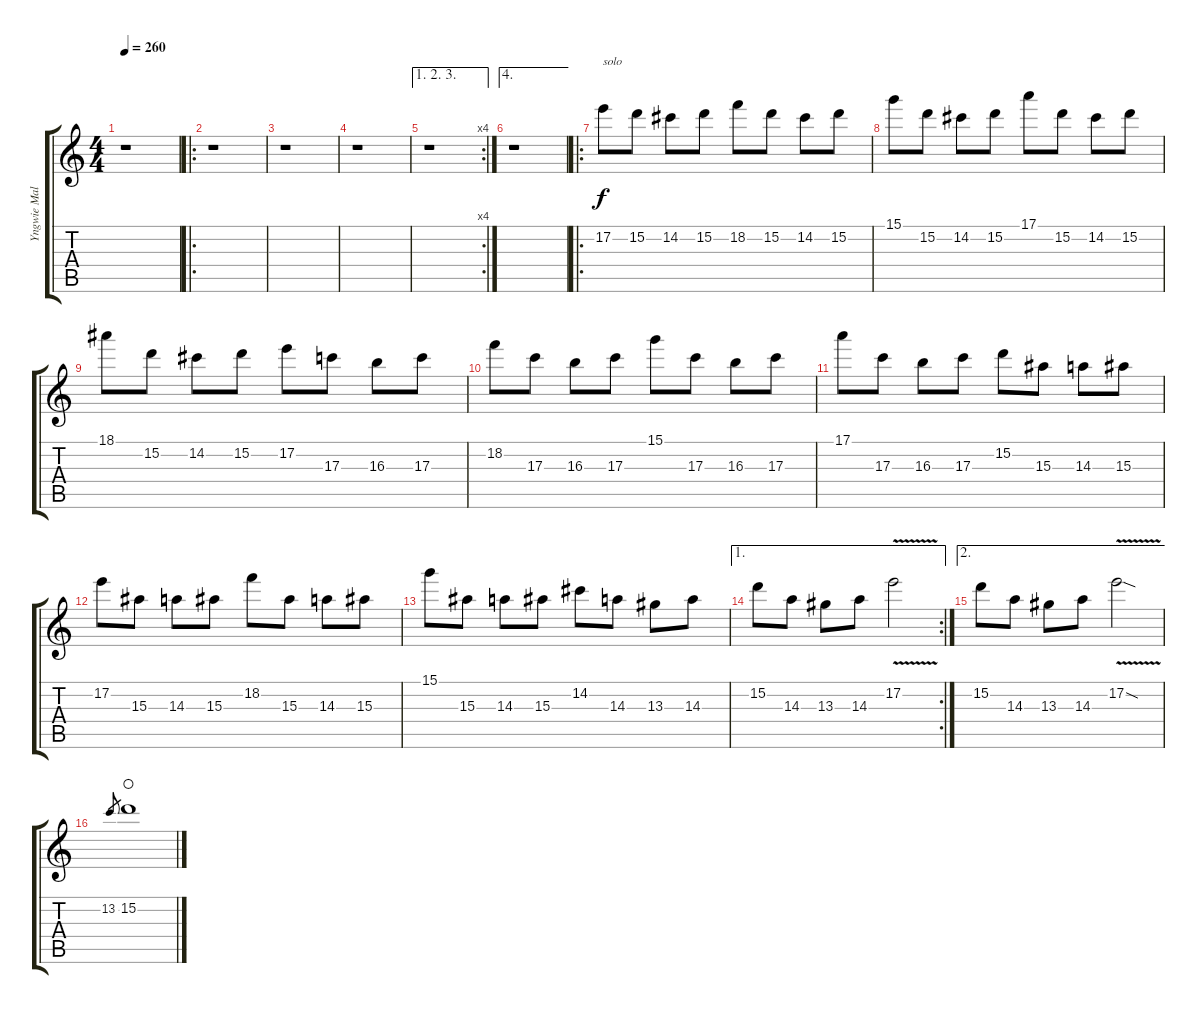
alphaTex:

\track ("Yngwie Malmsteen Solo Guitar" "Yngwie Mal") {instrument acousticguitarsteel}
\staff {score tabs}
\tuning (E4 B3 G3 D3 A2 E2) {hide}
\ts (4 4)
\tempo 260
\clef g2
\ks c
r.1{dy f} |
\ro
r.1 |
r.1 |
r.1 |
\ae (1 2 3)
\rc 4
r.1 |
\ae 4
r.1 |
\ro
17.2.8{txt "solo"} 15.2.8 14.2.8 15.2.8 18.2.8 15.2.8 14.2.8 15.2.8 |
15.1.8 15.2.8 14.2.8 15.2.8 17.1.8 15.2.8 14.2.8 15.2.8 |
18.1.8 15.2.8 14.2.8 15.2.8 17.2.8 17.3.8 16.3.8 17.3.8 |
18.2.8 17.3.8 16.3.8 17.3.8 15.1.8 17.3.8 16.3.8 17.3.8 |
17.1.8 17.3.8 16.3.8 17.3.8 15.2.8 15.3.8 14.3.8 15.3.8 |
17.2.8 15.3.8 14.3.8 15.3.8 18.2.8 15.3.8 14.3.8 15.3.8 |
15.1.8 15.3.8 14.3.8 15.3.8 14.2.8 14.3.8 13.3.8 14.3.8 |
\ae 1
\rc 2
15.2.8 14.3.8 13.3.8 14.3.8 17.2{v}.2 |
\ae 2
15.2.8 14.3.8 13.3.8 14.3.8 17.2{v sod}.2 |
13.2.8{gr} 15.2.1{waho}
